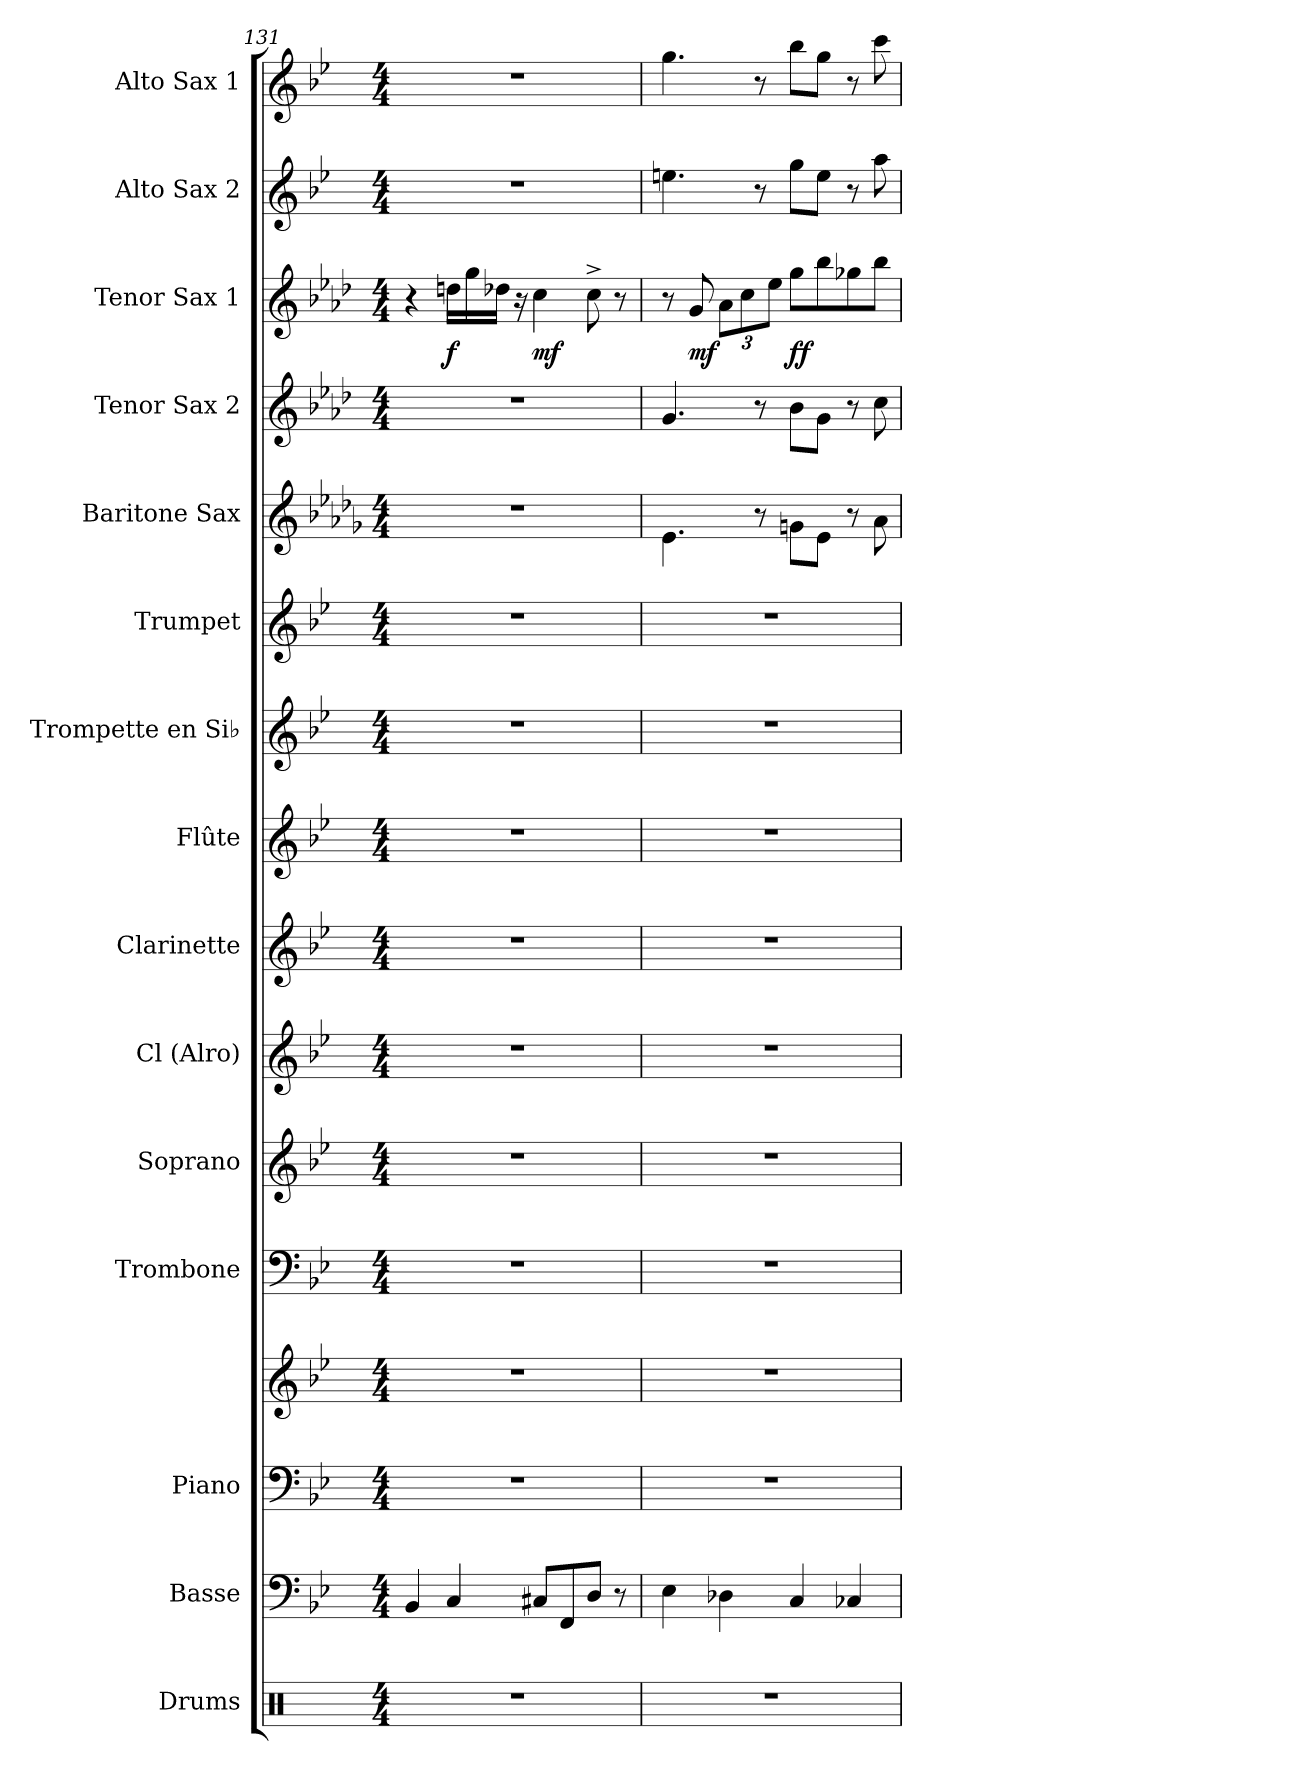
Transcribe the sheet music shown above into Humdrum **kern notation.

**kern	**kern	**kern	**kern	**kern	**kern	**kern	**kern	**kern	**kern	**kern	**kern	**kern	**kern	**dynam	**kern	**kern
*part15	*part14	*part13	*part13	*part12	*part11	*part10	*part9	*part8	*part7	*part6	*part5	*part4	*part3	*part3	*part2	*part1
*staff16	*staff15	*staff14	*staff13	*staff12	*staff11	*staff10	*staff9	*staff8	*staff7	*staff6	*staff5	*staff4	*staff3	*staff3	*staff2	*staff1
*I"Drums	*I"Basse	*I"Piano	*	*I"Trombone	*I"Soprano	*I"Cl (Alro)	*I"Clarinette	*I"Flûte	*I"Trompette en Si♭	*I"Trumpet	*I"Baritone Sax	*I"Tenor Sax 2	*I"Tenor Sax 1	*	*I"Alto Sax 2	*I"Alto Sax 1
*	*I'B	*I'P	*	*I'Tb	*I'Sop	*I'Cla	*I'Cl	*I'Fl.	*I'Tromp. Si♭	*I'Tp	*I'Bar	*	*	*	*I'Sa2	*I'Sa1
!!LO:PB:g=z
*clefX	*clefF4	*clefF4	*clefG2	*clefF4	*clefG2	*clefG2	*clefG2	*clefG2	*clefG2	*clefG2	*clefG2	*clefG2	*clefG2	*	*clefG2	*clefG2
*	*ITrd7c12	*	*	*	*ITrd1c2	*ITrd5c9	*ITrd1c2	*	*ITrd1c2	*ITrd1c2	*ITrd12c21	*ITrd8c14	*ITrd8c14	*	*ITrd5c9	*ITrd5c9
*k[]	*k[b-e-]	*k[b-e-]	*k[b-e-]	*k[b-e-]	*k[b-e-a-d-]	*k[b-e-a-d-g-]	*k[b-e-a-d-]	*k[b-e-]	*k[b-e-a-d-]	*k[b-e-a-d-]	*k[b-e-a-d-g-]	*k[b-e-a-d-]	*k[b-e-a-d-]	*	*k[b-e-a-d-g-]	*k[b-e-a-d-g-]
*M4/4	*M4/4	*M4/4	*M4/4	*M4/4	*M4/4	*M4/4	*M4/4	*M4/4	*M4/4	*M4/4	*M4/4	*M4/4	*M4/4	*	*M4/4	*M4/4
=131	=131	=131	=131	=131	=131	=131	=131	=131	=131	=131	=131	=131	=131	=131	=131	=131
1r	4BBB-/	1r	1r	1r	1r	1r	1r	1r	1r	1r	1r	1r	4r	.	1r	1r
!	!	!	!	!	!	!	!	!	!	!	!	!	!	!LO:DY:b	!	!
.	4CC/	.	.	.	.	.	.	.	.	.	.	.	16dn\LL	f	.	.
.	.	.	.	.	.	.	.	.	.	.	.	.	16g\	.	.	.
.	.	.	.	.	.	.	.	.	.	.	.	.	16d-X\JJ	.	.	.
.	.	.	.	.	.	.	.	.	.	.	.	.	16r	.	.	.
!	!	!	!	!	!	!	!	!	!	!	!	!	!	!LO:DY:b	!	!
.	8CC#X/L	.	.	.	.	.	.	.	.	.	.	.	4c\	mf	.	.
.	8FFF/	.	.	.	.	.	.	.	.	.	.	.	.	.	.	.
.	8DD/J	.	.	.	.	.	.	.	.	.	.	.	8c^\	.	.	.
.	8r	.	.	.	.	.	.	.	.	.	.	.	8r	.	.	.
=132	=132	=132	=132	=132	=132	=132	=132	=132	=132	=132	=132	=132	=132	=132	=132	=132
1r	4EE-\	1r	1r	1r	1r	1r	1r	1r	1r	1r	4.E-\	4.G/	8r	.	4.gn\	4.b-\
!	!	!	!	!	!	!	!	!	!	!	!	!	!	!LO:DY:b	!	!
.	.	.	.	.	.	.	.	.	.	.	.	.	8G/	mf	.	.
*	*	*	*	*	*	*	*	*	*	*	*	*	*Xbrackettup	*	*	*
.	4DD-X\	.	.	.	.	.	.	.	.	.	.	.	12A-\L	.	.	.
.	.	.	.	.	.	.	.	.	.	.	.	.	12c\	.	.	.
.	.	.	.	.	.	.	.	.	.	.	8r	8r	.	.	8r	8r
.	.	.	.	.	.	.	.	.	.	.	.	.	12e-\J	.	.	.
!	!	!	!	!	!	!	!	!	!	!	!	!	!	!LO:DY:b	!	!
.	4CC/	.	.	.	.	.	.	.	.	.	8Gn\L	8B-\L	8g\L	ff	8b-\L	8dd-\L
.	.	.	.	.	.	.	.	.	.	.	8E-\J	8G\J	8b-\	.	8g\J	8b-\J
.	4CC-X/	.	.	.	.	.	.	.	.	.	8r	8r	8g-X\	.	8r	8r
.	.	.	.	.	.	.	.	.	.	.	8A-\	8c\	8b-\J	.	8cc\	8ee-\
=	=	=	=	=	=	=	=	=	=	=	=	=	=	=	=	=
*-	*-	*-	*-	*-	*-	*-	*-	*-	*-	*-	*-	*-	*-	*-	*-	*-
